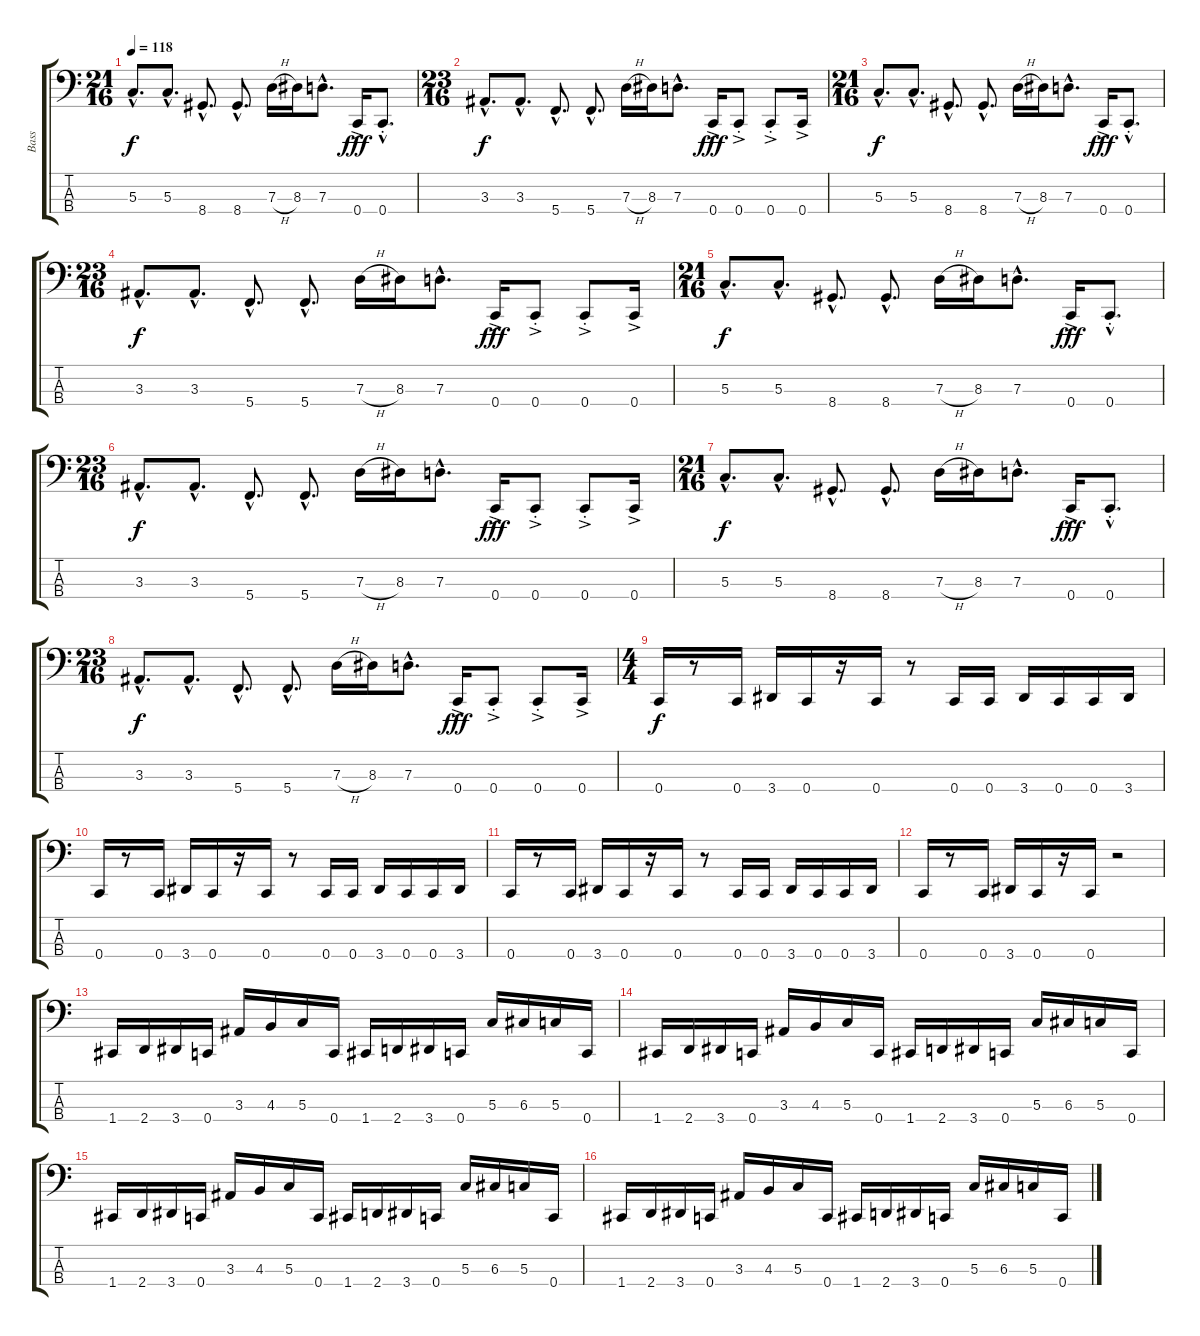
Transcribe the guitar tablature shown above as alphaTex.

\track ("Bass" "Bass") {instrument electricbassfinger}
\staff {score tabs}
\tuning (F2 C2 G1 C1) {hide}
\ts (21 16)
\tempo 118
\clef f4
\ks c
5.3{hac}.8{d dy f} 5.3{hac}.8{d} 8.4{hac}.8{d} 8.4{hac}.8{d} 7.3{h}.16 8.3.16 7.3{hac}.8{d} 0.4{ac}.16{dy fff} 0.4{hac st}.8{d} |
\ts (23 16)
3.3{hac}.8{d dy f} 3.3{hac}.8{d} 5.4{hac}.8{d} 5.4{hac}.8{d} 7.3{h}.16 8.3.16 7.3{hac}.8{d} 0.4{ac}.16{dy fff} 0.4{ac st}.8 0.4{ac st}.8 0.4{ac}.16 |
\ts (21 16)
5.3{hac}.8{d dy f} 5.3{hac}.8{d} 8.4{hac}.8{d} 8.4{hac}.8{d} 7.3{h}.16 8.3.16 7.3{hac}.8{d} 0.4{ac}.16{dy fff} 0.4{hac st}.8{d} |
\ts (23 16)
3.3{hac}.8{d dy f} 3.3{hac}.8{d} 5.4{hac}.8{d} 5.4{hac}.8{d} 7.3{h}.16 8.3.16 7.3{hac}.8{d} 0.4{ac}.16{dy fff} 0.4{ac st}.8 0.4{ac st}.8 0.4{ac}.16 |
\ts (21 16)
5.3{hac}.8{d dy f} 5.3{hac}.8{d} 8.4{hac}.8{d} 8.4{hac}.8{d} 7.3{h}.16 8.3.16 7.3{hac}.8{d} 0.4{ac}.16{dy fff} 0.4{hac st}.8{d} |
\ts (23 16)
3.3{hac}.8{d dy f} 3.3{hac}.8{d} 5.4{hac}.8{d} 5.4{hac}.8{d} 7.3{h}.16 8.3.16 7.3{hac}.8{d} 0.4{ac}.16{dy fff} 0.4{ac st}.8 0.4{ac st}.8 0.4{ac}.16 |
\ts (21 16)
5.3{hac}.8{d dy f} 5.3{hac}.8{d} 8.4{hac}.8{d} 8.4{hac}.8{d} 7.3{h}.16 8.3.16 7.3{hac}.8{d} 0.4{ac}.16{dy fff} 0.4{hac st}.8{d} |
\ts (23 16)
3.3{hac}.8{d dy f} 3.3{hac}.8{d} 5.4{hac}.8{d} 5.4{hac}.8{d} 7.3{h}.16 8.3.16 7.3{hac}.8{d} 0.4{ac}.16{dy fff} 0.4{ac st}.8 0.4{ac st}.8 0.4{ac}.16 |
\ts (4 4)
0.4.16{dy f} r.8 0.4.16 3.4.16 0.4.16 r.16 0.4.16 r.8 0.4.16 0.4.16 3.4.16 0.4.16 0.4.16 3.4.16 |
0.4.16 r.8 0.4.16 3.4.16 0.4.16 r.16 0.4.16 r.8 0.4.16 0.4.16 3.4.16 0.4.16 0.4.16 3.4.16 |
0.4.16 r.8 0.4.16 3.4.16 0.4.16 r.16 0.4.16 r.8 0.4.16 0.4.16 3.4.16 0.4.16 0.4.16 3.4.16 |
0.4.16 r.8 0.4.16 3.4.16 0.4.16 r.16 0.4.16 r.2 |
1.4.16 2.4.16 3.4.16 0.4.16 3.3.16 4.3.16 5.3.16 0.4.16 1.4.16 2.4.16 3.4.16 0.4.16 5.3.16 6.3.16 5.3.16 0.4.16 |
1.4.16 2.4.16 3.4.16 0.4.16 3.3.16 4.3.16 5.3.16 0.4.16 1.4.16 2.4.16 3.4.16 0.4.16 5.3.16 6.3.16 5.3.16 0.4.16 |
1.4.16 2.4.16 3.4.16 0.4.16 3.3.16 4.3.16 5.3.16 0.4.16 1.4.16 2.4.16 3.4.16 0.4.16 5.3.16 6.3.16 5.3.16 0.4.16 |
1.4.16 2.4.16 3.4.16 0.4.16 3.3.16 4.3.16 5.3.16 0.4.16 1.4.16 2.4.16 3.4.16 0.4.16 5.3.16 6.3.16 5.3.16 0.4.16
